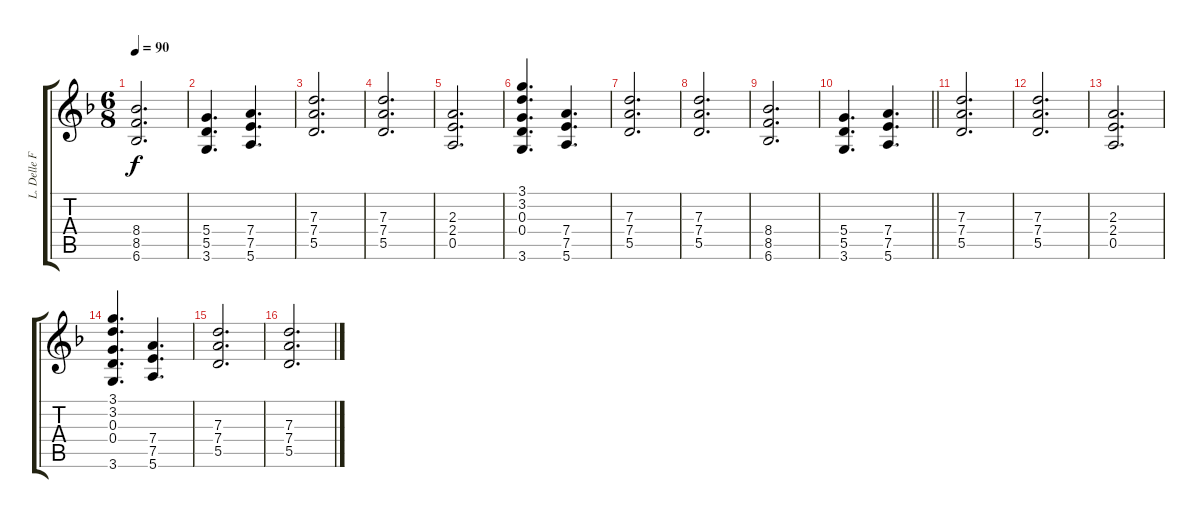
\track ("L. Delle Fave (Dist. Guitar R)" "L. Delle F") {instrument overdrivenguitar}
\staff {score tabs}
\tuning (E4 B3 G3 D3 A2 E2) {hide}
\ts (6 8)
\tempo 90
\clef g2
\ks dminor
(8.4 8.5 6.6).2{d dy f} |
(5.4 5.5 3.6).4{d} (7.4 7.5 5.6).4{d} |
(7.3 7.4 5.5).2{d} |
(7.3 7.4 5.5).2{d} |
(2.3 2.4 0.5).2{d} |
(3.1 3.2 0.3 0.4 3.6).4{d} (7.4 7.5 5.6).4{d} |
(7.3 7.4 5.5).2{d} |
(7.3 7.4 5.5).2{d} |
(8.4 8.5 6.6).2{d} |
\barLineRight lightlight
(5.4 5.5 3.6).4{d} (7.4 7.5 5.6).4{d} |
(7.3 7.4 5.5).2{d} |
(7.3 7.4 5.5).2{d} |
(2.3 2.4 0.5).2{d} |
(3.1 3.2 0.3 0.4 3.6).4{d} (7.4 7.5 5.6).4{d} |
(7.3 7.4 5.5).2{d} |
(7.3 7.4 5.5).2{d}
